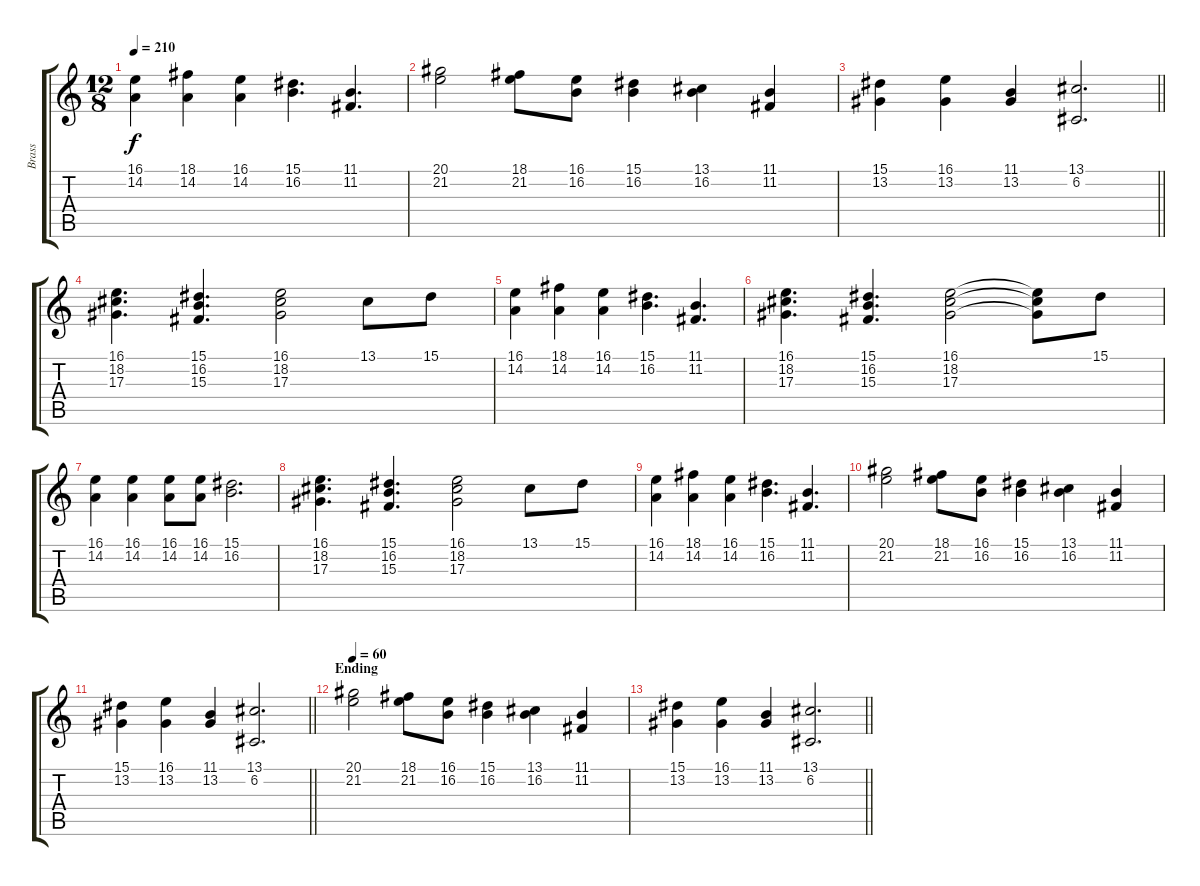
\track ("Brass" "Brass") {instrument brasssection}
\staff {score tabs}
\tuning (C4 G3 Eb3 Bb2 F2 C2) {hide}
\ts (12 8)
\tempo 210
\clef g2
\ks c
(16.1 14.2).4{dy f} (18.1 14.2).4 (16.1 14.2).4 (15.1 16.2).4{d} (11.1 11.2).4{d} |
(20.1 21.2).2 (18.1 21.2).8 (16.1 16.2).8 (15.1 16.2).4 (13.1 16.2).4 (11.1 11.2).4 |
\barLineRight lightlight
(15.1 13.2).4 (16.1 13.2).4 (11.1 13.2).4 (13.1 6.2).2{d} |
(16.1 18.2 17.3).4{d} (15.1 16.2 15.3).4{d} (16.1 18.2 17.3).2 13.1.8 15.1.8 |
(16.1 14.2).4 (18.1 14.2).4 (16.1 14.2).4 (15.1 16.2).4{d} (11.1 11.2).4{d} |
(16.1 18.2 17.3).4{d} (15.1 16.2 15.3).4{d} (16.1 18.2 17.3).2 (16.1{t} 18.2{t} 17.3{t}).8 15.1.8 |
(16.1 14.2).4 (16.1 14.2).4 (16.1 14.2).8 (16.1 14.2).8 (15.1 16.2).2{d} |
(16.1 18.2 17.3).4{d} (15.1 16.2 15.3).4{d} (16.1 18.2 17.3).2 13.1.8 15.1.8 |
(16.1 14.2).4 (18.1 14.2).4 (16.1 14.2).4 (15.1 16.2).4{d} (11.1 11.2).4{d} |
(20.1 21.2).2 (18.1 21.2).8 (16.1 16.2).8 (15.1 16.2).4 (13.1 16.2).4 (11.1 11.2).4 |
\barLineRight lightlight
(15.1 13.2).4 (16.1 13.2).4 (11.1 13.2).4 (13.1 6.2).2{d} |
\section ("" "Ending")
\tempo 60
(20.1 21.2).2 (18.1 21.2).8 (16.1 16.2).8 (15.1 16.2).4 (13.1 16.2).4 (11.1 11.2).4 |
\barLineRight lightlight
(15.1 13.2).4 (16.1 13.2).4 (11.1 13.2).4 (13.1 6.2).2{d}
